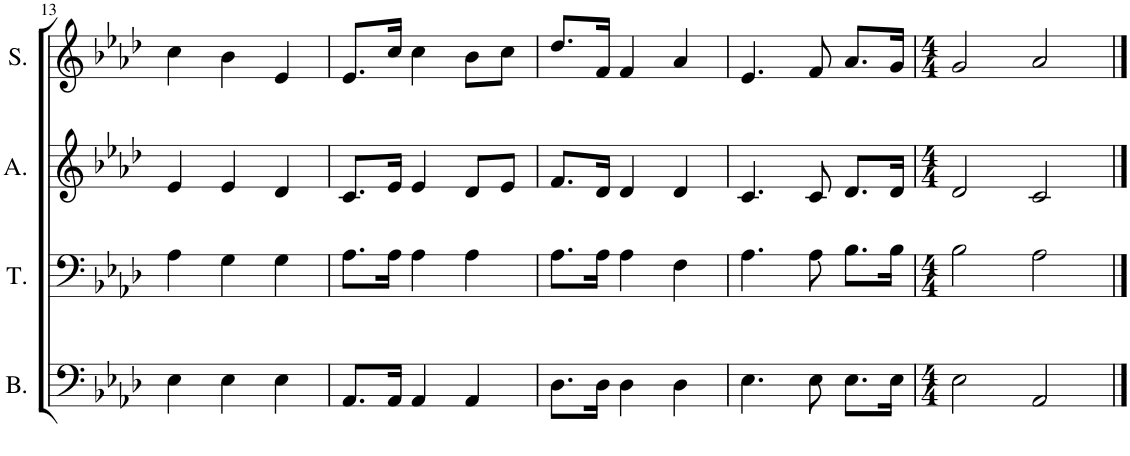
**kern	**kern	**kern	**kern
*part4	*part3	*part2	*part1
*staff4	*staff3	*staff2	*staff1
*I"Bass	*I"Tenor	*I"Alto	*I"Soprano
*I'B.	*I'T.	*I'A.	*I'S.
!!LO:PB:g=z
*clefF4	*clefF4	*clefG2	*clefG2
*k[b-e-a-d-]	*k[b-e-a-d-]	*k[b-e-a-d-]	*k[b-e-a-d-]
*M3/4	*M3/4	*M3/4	*M3/4
=13	=13	=13	=13
4E-\	4A-\	4e-/	4cc\
4E-\	4G\	4e-/	4b-\
4E-\	4G\	4d-/	4e-/
=14	=14	=14	=14
8.AA-/L	8.A-\L	8.c/L	8.e-/L
16AA-/Jk	16A-\Jk	16e-/Jk	16cc/Jk
4AA-/	4A-\	4e-/	4cc\
4AA-/	4A-\	8d-/L	8b-\L
.	.	8e-/J	8cc\J
=15	=15	=15	=15
8.D-\L	8.A-\L	8.f/L	8.dd-/L
16D-\Jk	16A-\Jk	16d-/Jk	16f/Jk
4D-\	4A-\	4d-/	4f/
4D-\	4F\	4d-/	4a-/
=16	=16	=16	=16
4.E-\	4.A-\	4.c/	4.e-/
8E-\	8A-\	8c/	8f/
8.E-\L	8.B-\L	8.d-/L	8.a-/L
16E-\Jk	16B-\Jk	16d-/Jk	16g/Jk
=17	=17	=17	=17
*M4/4	*M4/4	*M4/4	*M4/4
2E-\	2B-\	2d-/	2g/
2AA-/	2A-\	2c/	2a-/
==	==	==	==
*-	*-	*-	*-
